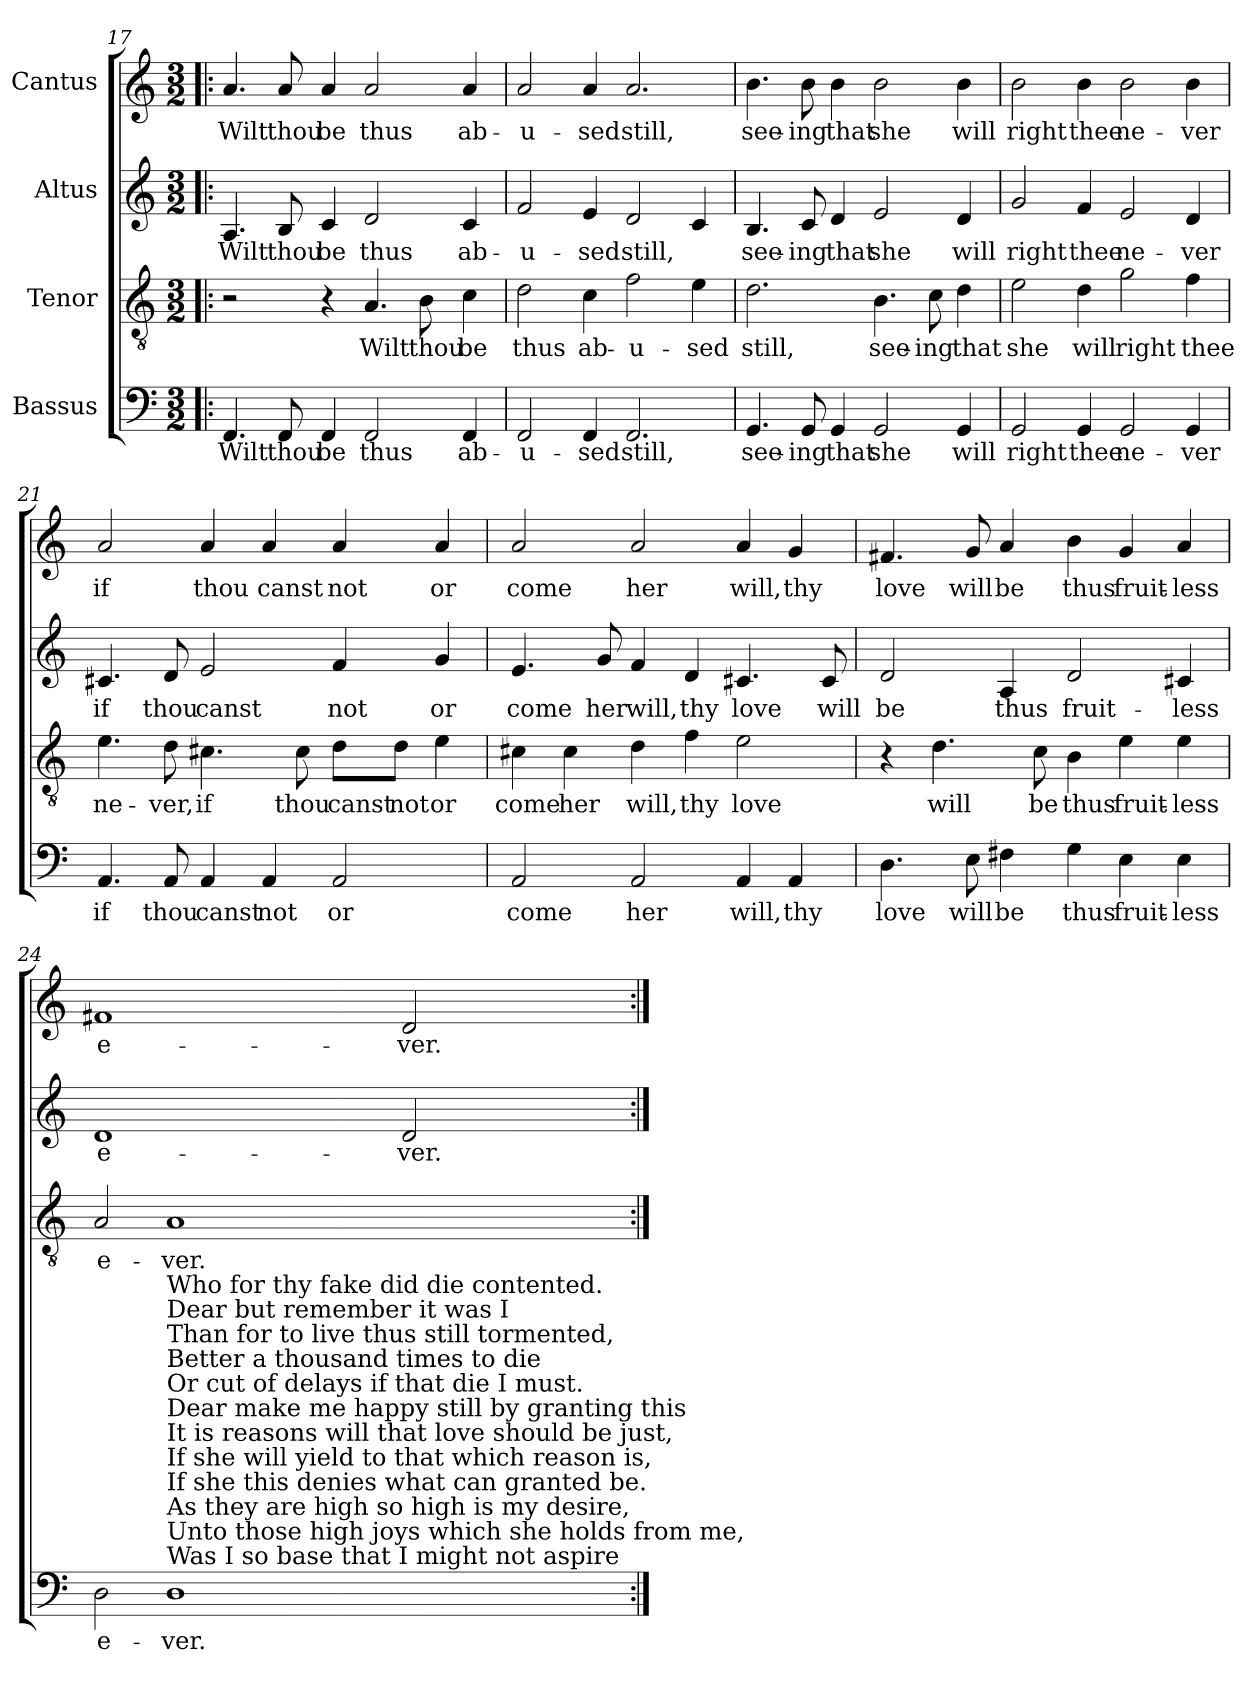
**kern	**text	**kern	**text	**kern	**text	**kern	**text
*part4	*part4	*part3	*part3	*part2	*part2	*part1	*part1
*staff4	*staff4	*staff3	*staff3	*staff2	*staff2	*staff1	*staff1
*I"Bassus	*	*I"Tenor	*	*I"Altus	*	*I"Cantus	*
*clefF4	*	*clefGv2	*	*clefG2	*	*clefG2	*
*k[]	*	*k[]	*	*k[]	*	*k[]	*
*M3/2	*	*M3/2	*	*M3/2	*	*M3/2	*
=17!|:	=17!|:	=17!|:	=17!|:	=17!|:	=17!|:	=17!|:	=17!|:
!	!LO:LY:b	!	!	!	!LO:LY:b	!	!LO:LY:b
4.FF/	Wilt	2r	.	4.A/	Wilt	4.a/	Wilt
!	!LO:LY:b	!	!	!	!LO:LY:b	!	!LO:LY:b
8FF/	thou	.	.	8B/	thou	8a/	thou
!	!LO:LY:b	!	!	!	!LO:LY:b	!	!LO:LY:b
4FF/	be	4r	.	4c/	be	4a/	be
!	!LO:LY:b	!	!LO:LY:b	!	!LO:LY:b	!	!LO:LY:b
2FF/	thus	4.A/	Wilt	2d/	thus	2a/	thus
!	!	!	!LO:LY:b	!	!	!	!
.	.	8B\	thou	.	.	.	.
!	!LO:LY:b	!	!LO:LY:b	!	!LO:LY:b	!	!LO:LY:b
4FF/	ab-	4c\	be	4c/	ab-	4a/	ab-
=18	=18	=18	=18	=18	=18	=18	=18
!	!LO:LY:b	!	!LO:LY:b	!	!LO:LY:b	!	!LO:LY:b
2FF/	u-	2d\	thus	2f/	u-	2a/	u-
!	!LO:LY:b	!	!LO:LY:b	!	!LO:LY:b	!	!LO:LY:b
4FF/	sed	4c\	ab-	4e/	sed	4a/	sed
!	!LO:LY:b	!	!LO:LY:b	!	!LO:LY:b	!	!LO:LY:b
2.FF/	still,	2f\	u-	2d/	still,	2.a/	still,
!	!	!	!LO:LY:b	!	!	!	!
.	.	4e\	sed	4c/	.	.	.
=19	=19	=19	=19	=19	=19	=19	=19
!	!LO:LY:b	!	!LO:LY:b	!	!LO:LY:b	!	!LO:LY:b
4.GG/	see-	2.d\	still,	4.B/	see-	4.b\	see-
!	!LO:LY:b	!	!	!	!LO:LY:b	!	!LO:LY:b
8GG/	ing	.	.	8c/	ing	8b\	ing
!	!LO:LY:b	!	!	!	!LO:LY:b	!	!LO:LY:b
4GG/	that	.	.	4d/	that	4b\	that
!	!LO:LY:b	!	!LO:LY:b	!	!LO:LY:b	!	!LO:LY:b
2GG/	she	4.B\	see-	2e/	she	2b\	she
!	!	!	!LO:LY:b	!	!	!	!
.	.	8c\	ing	.	.	.	.
!	!LO:LY:b	!	!LO:LY:b	!	!LO:LY:b	!	!LO:LY:b
4GG/	will	4d\	that	4d/	will	4b\	will
=20	=20	=20	=20	=20	=20	=20	=20
!	!LO:LY:b	!	!LO:LY:b	!	!LO:LY:b	!	!LO:LY:b
2GG/	right	2e\	she	2g/	right	2b\	right
!	!LO:LY:b	!	!LO:LY:b	!	!LO:LY:b	!	!LO:LY:b
4GG/	thee	4d\	will	4f/	thee	4b\	thee
!	!LO:LY:b	!	!LO:LY:b	!	!LO:LY:b	!	!LO:LY:b
2GG/	ne-	2g\	right	2e/	ne-	2b\	ne-
!	!LO:LY:b	!	!LO:LY:b	!	!LO:LY:b	!	!LO:LY:b
4GG/	ver	4f\	thee	4d/	ver	4b\	ver
!!LO:LB:g=z
=21	=21	=21	=21	=21	=21	=21	=21
!	!LO:LY:b	!	!LO:LY:b	!	!LO:LY:b	!	!LO:LY:b
4.AA/	if	4.e\	ne-	4.c#X/	if	2a/	if
!	!LO:LY:b	!	!LO:LY:b	!	!LO:LY:b	!	!
8AA/	thou	8d\	ver,	8d/	thou	.	.
!	!LO:LY:b	!	!LO:LY:b	!	!LO:LY:b	!	!LO:LY:b
4AA/	canst	4.c#X\	if	2e/	canst	4a/	thou
!	!LO:LY:b	!	!	!	!	!	!LO:LY:b
4AA/	not	.	.	.	.	4a/	canst
!	!	!	!LO:LY:b	!	!	!	!
.	.	8c#\	thou	.	.	.	.
!	!LO:LY:b	!	!LO:LY:b	!	!LO:LY:b	!	!LO:LY:b
2AA/	or	8d\L	canst	4f/	not	4a/	not
!	!	!	!LO:LY:b	!	!	!	!
.	.	8d\J	not	.	.	.	.
!	!	!	!LO:LY:b	!	!LO:LY:b	!	!LO:LY:b
.	.	4e\	or	4g/	or	4a/	or
=22	=22	=22	=22	=22	=22	=22	=22
!	!LO:LY:b	!	!LO:LY:b	!	!LO:LY:b	!	!LO:LY:b
2AA/	come	4c#X\	come	4.e/	come	2a/	come
!	!	!	!LO:LY:b	!	!	!	!
.	.	4c#\	her	.	.	.	.
!	!	!	!	!	!LO:LY:b	!	!
.	.	.	.	8g/	her	.	.
!	!LO:LY:b	!	!LO:LY:b	!	!LO:LY:b	!	!LO:LY:b
2AA/	her	4d\	will,	4f/	will,	2a/	her
!	!	!	!LO:LY:b	!	!LO:LY:b	!	!
.	.	4f\	thy	4d/	thy	.	.
!	!LO:LY:b	!	!LO:LY:b	!	!LO:LY:b	!	!LO:LY:b
4AA/	will,	2e\	love	4.c#X/	love	4a/	will,
!	!LO:LY:b	!	!	!	!	!	!LO:LY:b
4AA/	thy	.	.	.	.	4g/	thy
!	!	!	!	!	!LO:LY:b	!	!
.	.	.	.	8c#/	will	.	.
=23	=23	=23	=23	=23	=23	=23	=23
!	!LO:LY:b	!	!	!	!LO:LY:b	!	!LO:LY:b
4.D\	love	4r	.	2d/	be	4.f#X/	love
!	!	!	!LO:LY:b	!	!	!	!
.	.	4.d\	will	.	.	.	.
!	!LO:LY:b	!	!	!	!	!	!LO:LY:b
8E\	will	.	.	.	.	8g/	will
!	!LO:LY:b	!	!	!	!LO:LY:b	!	!LO:LY:b
4F#X\	be	.	.	4A/	thus	4a/	be
!	!	!	!LO:LY:b	!	!	!	!
.	.	8c\	be	.	.	.	.
!	!LO:LY:b	!	!LO:LY:b	!	!LO:LY:b	!	!LO:LY:b
4G\	thus	4B\	thus	2d/	fruit-	4b\	thus
!	!LO:LY:b	!	!LO:LY:b	!	!	!	!LO:LY:b
4E\	fruit-	4e\	fruit-	.	.	4g/	fruit-
!	!LO:LY:b	!	!LO:LY:b	!	!LO:LY:b	!	!LO:LY:b
4E\	less	4e\	less	4c#X/	less	4a/	less
=24	=24	=24	=24	=24	=24	=24	=24
!	!LO:LY:b	!	!LO:LY:b	!	!LO:LY:b	!	!LO:LY:b
2D\	e-	2A/	e-	1d	e-	1f#X	e-
!LO:TX:a:t=Was I so base that I might not aspire	!	!	!	!	!	!	!
!LO:TX:a:t=Unto those high joys which she holds from me,	!	!	!	!	!	!	!
!LO:TX:a:t=As they are high so high is my desire,	!	!	!	!	!	!	!
!LO:TX:a:t=If she this denies what can granted be.	!	!	!	!	!	!	!
!LO:TX:a:t=If she will yield to that which reason is,	!	!	!	!	!	!	!
!LO:TX:a:t=It is reasons will that love should be just,	!	!	!	!	!	!	!
!LO:TX:a:t=Dear make me happy still by granting this	!	!	!	!	!	!	!
!LO:TX:a:t=Or cut of delays if that die I must.	!	!	!	!	!	!	!
!LO:TX:a:t=Better a thousand times to die	!	!	!	!	!	!	!
!LO:TX:a:t=Than for to live thus still tormented,	!	!	!	!	!	!	!
!LO:TX:a:t=Dear but remember it was I	!	!	!	!	!	!	!
!LO:TX:a:t=Who for thy fake did die contented.	!	!	!	!	!	!	!
!	!LO:LY:b	!	!LO:LY:b	!	!	!	!
1D	ver.	1A	ver.	.	.	.	.
!	!	!	!	!	!LO:LY:b	!	!LO:LY:b
.	.	.	.	2d/	ver.	2d/	ver.
=:|!	=:|!	=:|!	=:|!	=:|!	=:|!	=:|!	=:|!
*-	*-	*-	*-	*-	*-	*-	*-
